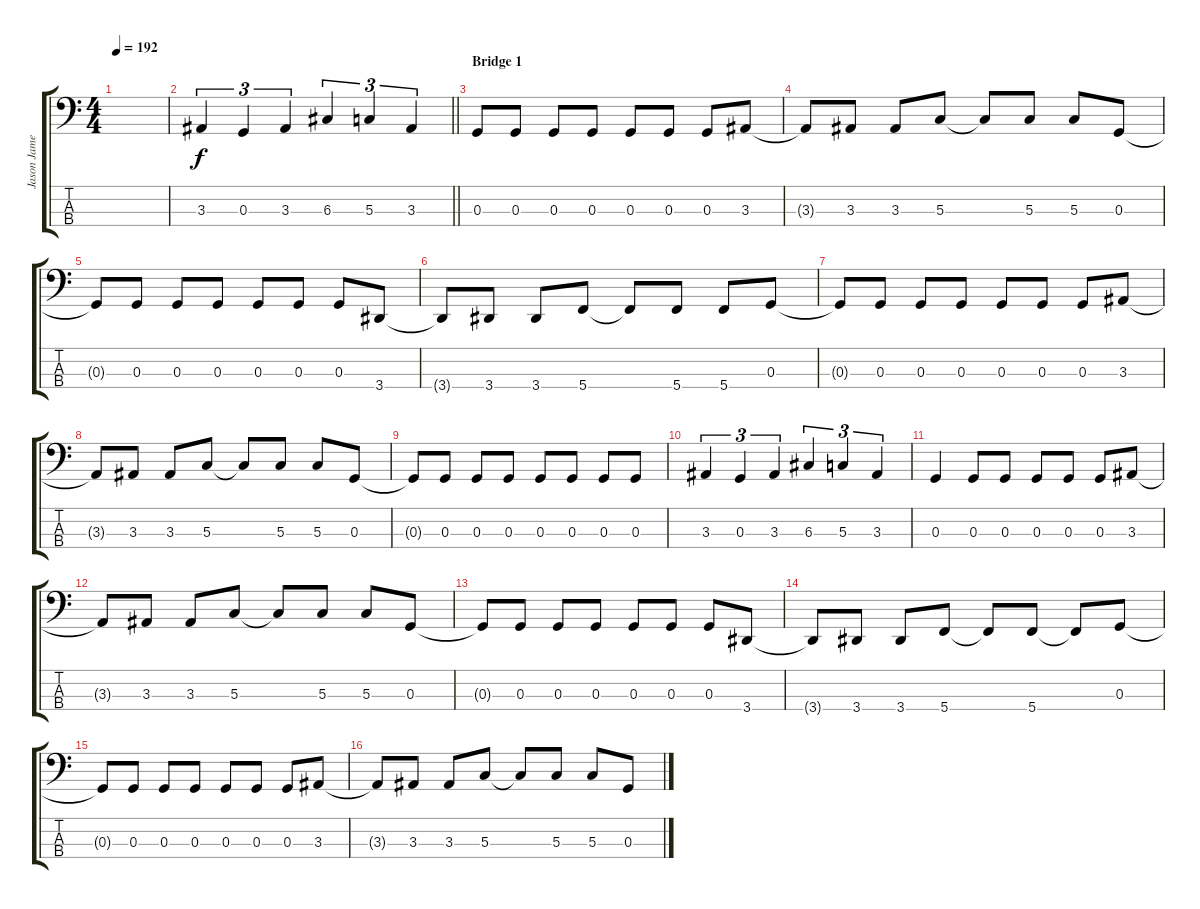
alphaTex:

\track ("Jason James" "Jason Jame") {instrument electricbasspick}
\staff {score tabs}
\tuning (F2 C2 G1 C1) {hide}
\ts (4 4)
\tempo 192
\clef f4
\ks c
|
\barLineRight lightlight
3.3.4{tu (3 2)} 0.3.4{tu (3 2)} 3.3.4{tu (3 2)} 6.3.4{tu (3 2)} 5.3.4{tu (3 2)} 3.3.4{tu (3 2)} |
\section ("" "Bridge 1")
0.3.8 0.3.8 0.3.8 0.3.8 0.3.8 0.3.8 0.3.8 3.3.8 |
3.3{t}.8 3.3.8 3.3.8 5.3.8 5.3{t}.8 5.3.8 5.3.8 0.3.8 |
0.3{t}.8 0.3.8 0.3.8 0.3.8 0.3.8 0.3.8 0.3.8 3.4.8 |
3.4{t}.8 3.4.8 3.4.8 5.4.8 5.4{t}.8 5.4.8 5.4.8 0.3.8 |
0.3{t}.8 0.3.8 0.3.8 0.3.8 0.3.8 0.3.8 0.3.8 3.3.8 |
3.3{t}.8 3.3.8 3.3.8 5.3.8 5.3{t}.8 5.3.8 5.3.8 0.3.8 |
0.3{t}.8 0.3.8 0.3.8 0.3.8 0.3.8 0.3.8 0.3.8 0.3.8 |
3.3.4{tu (3 2)} 0.3.4{tu (3 2)} 3.3.4{tu (3 2)} 6.3.4{tu (3 2)} 5.3.4{tu (3 2)} 3.3.4{tu (3 2)} |
0.3.4 0.3.8 0.3.8 0.3.8 0.3.8 0.3.8 3.3.8 |
3.3{t}.8 3.3.8 3.3.8 5.3.8 5.3{t}.8 5.3.8 5.3.8 0.3.8 |
0.3{t}.8 0.3.8 0.3.8 0.3.8 0.3.8 0.3.8 0.3.8 3.4.8 |
3.4{t}.8 3.4.8 3.4.8 5.4.8 5.4{t}.8 5.4.8 5.4{t}.8 0.3.8 |
0.3{t}.8 0.3.8 0.3.8 0.3.8 0.3.8 0.3.8 0.3.8 3.3.8 |
3.3{t}.8 3.3.8 3.3.8 5.3.8 5.3{t}.8 5.3.8 5.3.8 0.3.8
